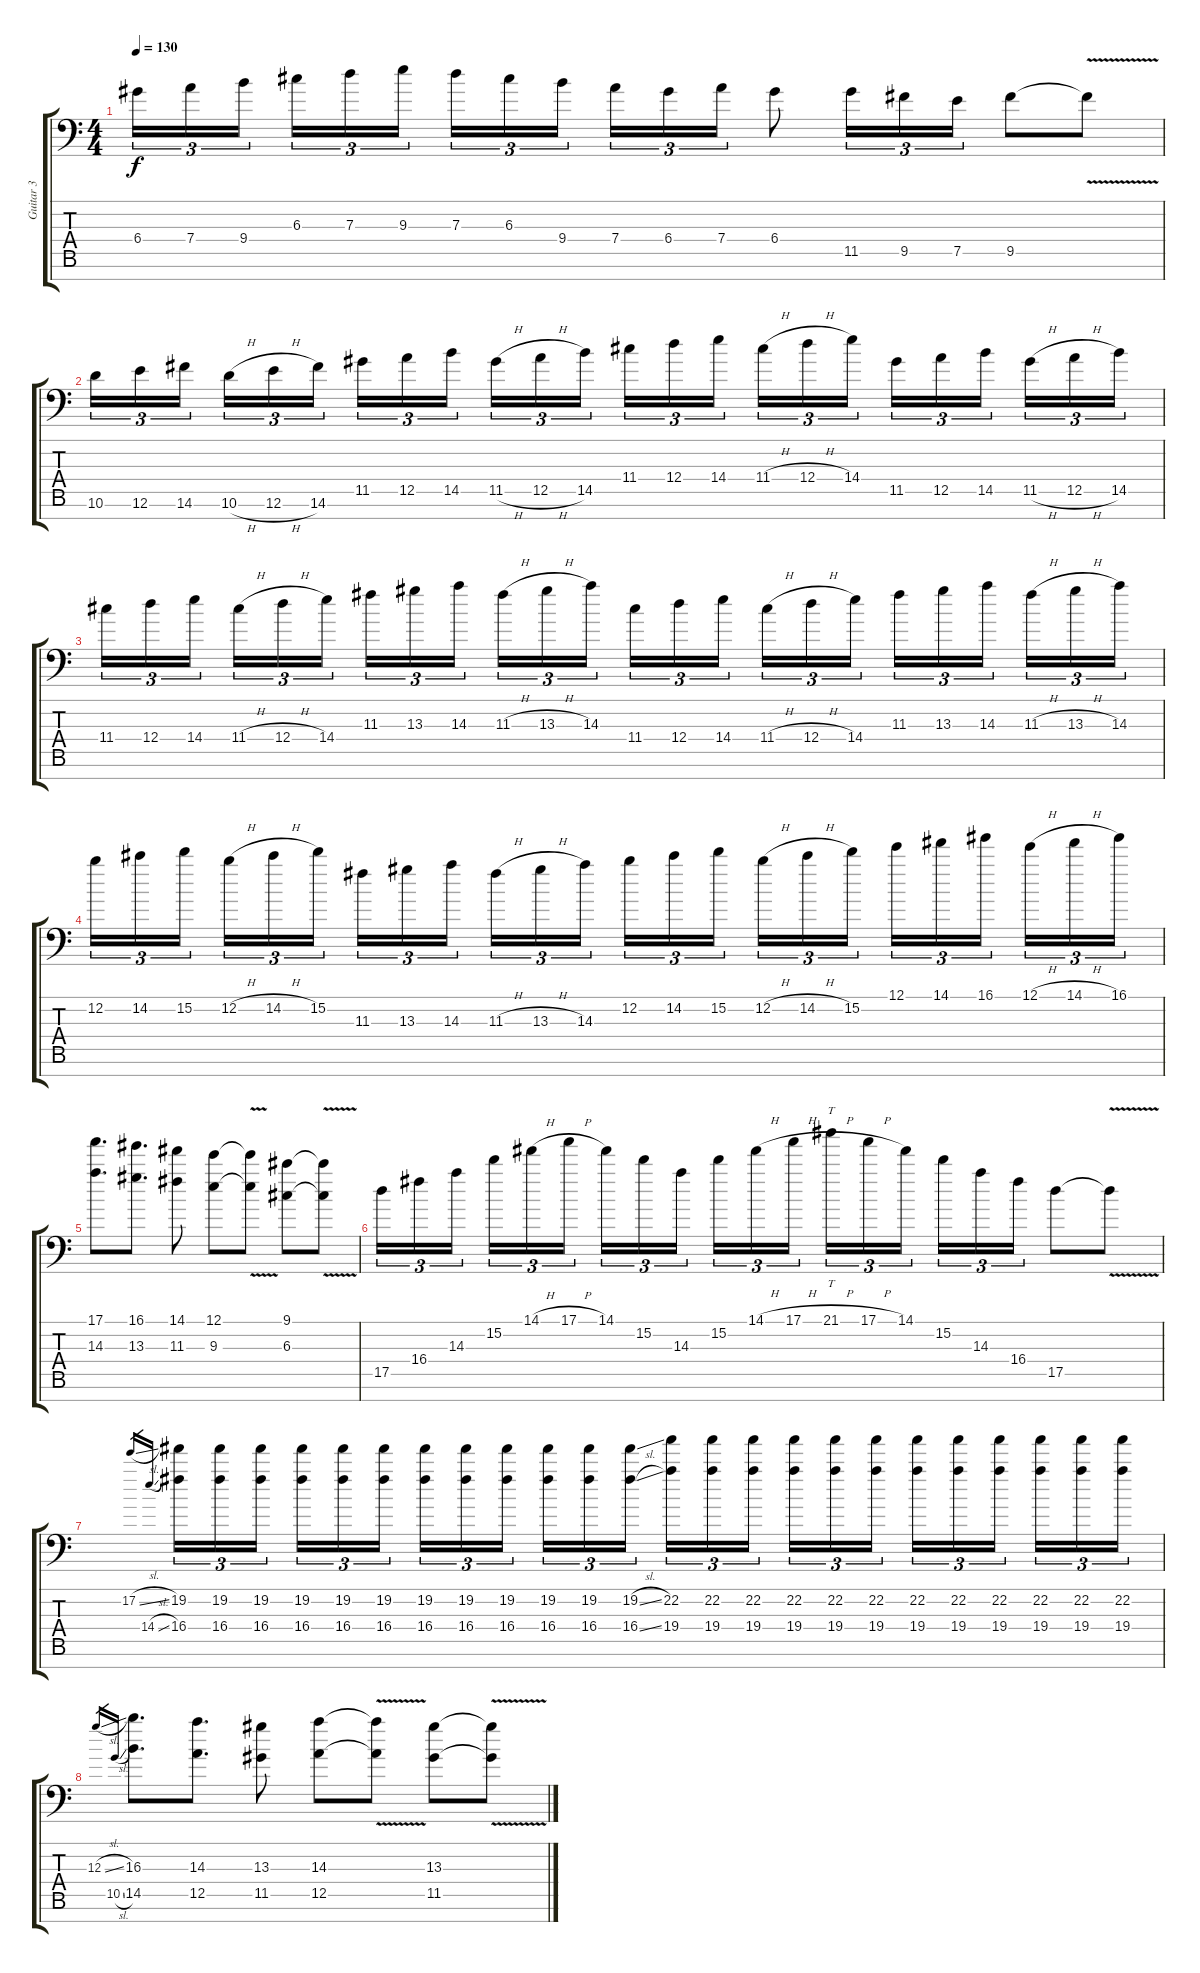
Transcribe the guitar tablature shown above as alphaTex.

\track ("Guitar 3" "Guitar 3") {instrument overdrivenguitar}
\staff {score tabs}
\tuning (E4 B3 G3 D3 A2 E2 A1) {hide}
\ts (4 4)
\tempo 130
\clef f4
\ks c
6.4.16{tu (3 2) dy f} 7.4.16{tu (3 2)} 9.4.16{tu (3 2) beam splitsecondary} 6.3.16{tu (3 2)} 7.3.16{tu (3 2)} 9.3.16{tu (3 2)} 7.3.16{tu (3 2)} 6.3.16{tu (3 2)} 9.4.16{tu (3 2) beam splitsecondary} 7.4.16{tu (3 2)} 6.4.16{tu (3 2)} 7.4.16{tu (3 2)} 6.4.8 11.5.16{tu (3 2)} 9.5.16{tu (3 2)} 7.5.16{tu (3 2)} 9.5.8 9.5{v t}.8 |
10.6.16{tu (3 2)} 12.6.16{tu (3 2)} 14.6.16{tu (3 2) beam splitsecondary} 10.6{h}.16{tu (3 2)} 12.6{h}.16{tu (3 2)} 14.6.16{tu (3 2)} 11.5.16{tu (3 2)} 12.5.16{tu (3 2)} 14.5.16{tu (3 2) beam splitsecondary} 11.5{h}.16{tu (3 2)} 12.5{h}.16{tu (3 2)} 14.5.16{tu (3 2)} 11.4.16{tu (3 2)} 12.4.16{tu (3 2)} 14.4.16{tu (3 2) beam splitsecondary} 11.4{h}.16{tu (3 2)} 12.4{h}.16{tu (3 2)} 14.4.16{tu (3 2)} 11.5.16{tu (3 2)} 12.5.16{tu (3 2)} 14.5.16{tu (3 2) beam splitsecondary} 11.5{h}.16{tu (3 2)} 12.5{h}.16{tu (3 2)} 14.5.16{tu (3 2)} |
11.4.16{tu (3 2)} 12.4.16{tu (3 2)} 14.4.16{tu (3 2) beam splitsecondary} 11.4{h}.16{tu (3 2)} 12.4{h}.16{tu (3 2)} 14.4.16{tu (3 2)} 11.3.16{tu (3 2)} 13.3.16{tu (3 2)} 14.3.16{tu (3 2) beam splitsecondary} 11.3{h}.16{tu (3 2)} 13.3{h}.16{tu (3 2)} 14.3.16{tu (3 2)} 11.4.16{tu (3 2)} 12.4.16{tu (3 2)} 14.4.16{tu (3 2) beam splitsecondary} 11.4{h}.16{tu (3 2)} 12.4{h}.16{tu (3 2)} 14.4.16{tu (3 2)} 11.3.16{tu (3 2)} 13.3.16{tu (3 2)} 14.3.16{tu (3 2) beam splitsecondary} 11.3{h}.16{tu (3 2)} 13.3{h}.16{tu (3 2)} 14.3.16{tu (3 2)} |
12.2.16{tu (3 2)} 14.2.16{tu (3 2)} 15.2.16{tu (3 2) beam splitsecondary} 12.2{h}.16{tu (3 2)} 14.2{h}.16{tu (3 2)} 15.2.16{tu (3 2)} 11.3.16{tu (3 2)} 13.3.16{tu (3 2)} 14.3.16{tu (3 2) beam splitsecondary} 11.3{h}.16{tu (3 2)} 13.3{h}.16{tu (3 2)} 14.3.16{tu (3 2)} 12.2.16{tu (3 2)} 14.2.16{tu (3 2)} 15.2.16{tu (3 2) beam splitsecondary} 12.2{h}.16{tu (3 2)} 14.2{h}.16{tu (3 2)} 15.2.16{tu (3 2)} 12.1.16{tu (3 2)} 14.1.16{tu (3 2)} 16.1.16{tu (3 2) beam splitsecondary} 12.1{h}.16{tu (3 2)} 14.1{h}.16{tu (3 2)} 16.1.16{tu (3 2)} |
(17.1 14.3).8{d} (16.1 13.3).8{d} (14.1 11.3).8 (12.1 9.3).8 (12.1{v t} 9.3{v t}).8 (9.1 6.3).8 (9.1{v t} 6.3{v t}).8 |
17.5.16{tu (3 2)} 16.4.16{tu (3 2)} 14.3.16{tu (3 2) beam splitsecondary} 15.2.16{tu (3 2)} 14.1{h}.16{tu (3 2)} 17.1{h}.16{tu (3 2)} 14.1.16{tu (3 2)} 15.2.16{tu (3 2)} 14.3.16{tu (3 2) beam splitsecondary} 15.2.16{tu (3 2)} 14.1{h}.16{tu (3 2)} 17.1{h}.16{tu (3 2)} 21.1{h}.16{tt tu (3 2)} 17.1{h}.16{tu (3 2)} 14.1.16{tu (3 2) beam splitsecondary} 15.2.16{tu (3 2)} 14.3.16{tu (3 2)} 16.4.16{tu (3 2)} 17.5.8 17.5{v t}.8 |
17.2{sl}.16{gr} 14.4{sl}.16{gr} (19.2 16.4).16{tu (3 2)} (19.2 16.4).16{tu (3 2)} (19.2 16.4).16{tu (3 2) beam splitsecondary} (19.2 16.4).16{tu (3 2)} (19.2 16.4).16{tu (3 2)} (19.2 16.4).16{tu (3 2)} (19.2 16.4).16{tu (3 2)} (19.2 16.4).16{tu (3 2)} (19.2 16.4).16{tu (3 2) beam splitsecondary} (19.2 16.4).16{tu (3 2)} (19.2 16.4).16{tu (3 2)} (19.2{sl} 16.4{sl}).16{tu (3 2)} (22.2 19.4).16{tu (3 2)} (22.2 19.4).16{tu (3 2)} (22.2 19.4).16{tu (3 2) beam splitsecondary} (22.2 19.4).16{tu (3 2)} (22.2 19.4).16{tu (3 2)} (22.2 19.4).16{tu (3 2)} (22.2 19.4).16{tu (3 2)} (22.2 19.4).16{tu (3 2)} (22.2 19.4).16{tu (3 2) beam splitsecondary} (22.2 19.4).16{tu (3 2)} (22.2 19.4).16{tu (3 2)} (22.2 19.4).16{tu (3 2)} |
12.3{sl}.16{gr} 10.5{sl}.16{gr} (16.3 14.5).8{d} (14.3 12.5).8{d} (13.3 11.5).8 (14.3 12.5).8 (14.3{v t} 12.5{v t}).8 (13.3 11.5).8 (13.3{v t} 11.5{v t}).8
